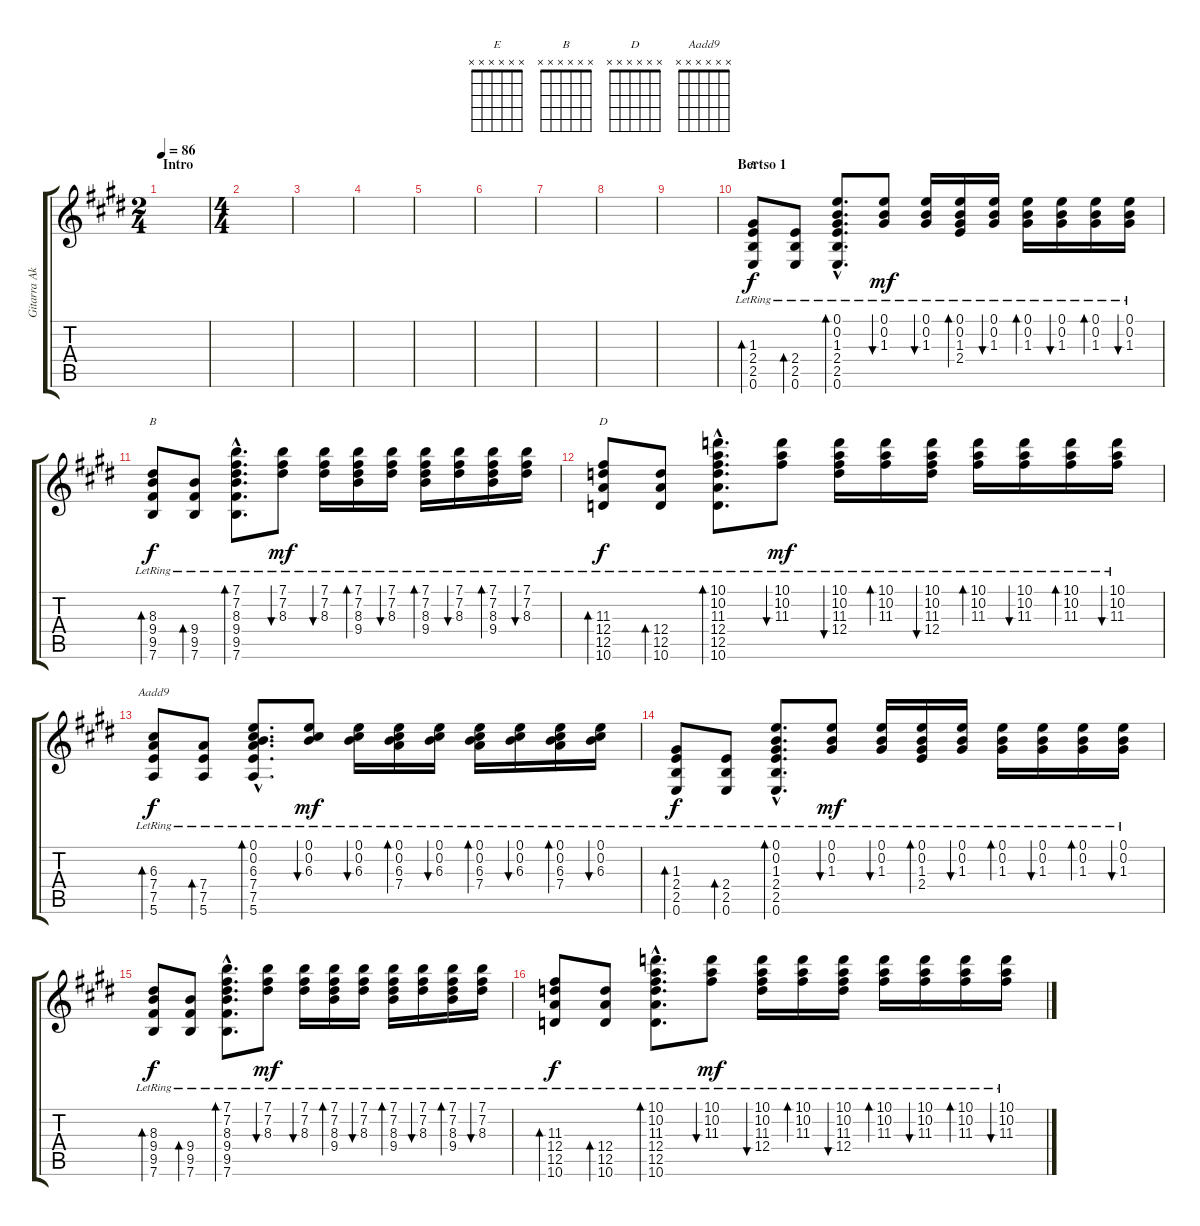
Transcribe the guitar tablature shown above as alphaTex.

\track ("Gitarra Akustikoa" "Gitarra Ak") {instrument acousticguitarsteel}
\staff {score tabs}
\tuning (E4 B3 G3 D3 A2 E2) {hide}
\chord ("E" x x x x x x)
\chord ("B" x x x x x x)
\chord ("D" x x x x x x)
\chord ("Aadd9" x x x x x x)
\ts (2 4)
\section ("" "Intro")
\tempo 86
\clef g2
\ks e
|
\ts (4 4)
|
|
|
|
|
|
|
|
\section ("" "Bertso 1")
(1.3{lr} 2.4{lr} 2.5{lr} 0.6{lr}).8{bd 60 ch "E"} (2.4{lr} 2.5{lr} 0.6{lr}).8{bd 60} (0.1{hac lr} 0.2{hac lr} 1.3{hac lr} 2.4{hac lr} 2.5{hac lr} 0.6{hac lr}).8{d bd 60} (0.1{lr} 0.2{lr} 1.3{lr}).8{bu 60 dy mf} (0.1{lr} 0.2{lr} 1.3{lr}).16{bu 60} (0.1{lr} 0.2{lr} 1.3{lr} 2.4{lr}).16{bd 60} (0.1{lr} 0.2{lr} 1.3{lr}).16{bu 60} (0.1{lr} 0.2{lr} 1.3{lr}).16{bd 60} (0.1{lr} 0.2{lr} 1.3{lr}).16{bu 60} (0.1{lr} 0.2{lr} 1.3{lr}).16{bd 60} (0.1{lr} 0.2{lr} 1.3{lr}).16{bu 60} |
(8.3{lr} 9.4{lr} 9.5{lr} 7.6{lr}).8{bd 60 ch "B" dy f} (9.4{lr} 9.5{lr} 7.6{lr}).8{bd 60} (7.1{hac lr} 7.2{hac lr} 8.3{hac lr} 9.4{hac lr} 9.5{hac lr} 7.6{hac lr}).8{d bd 60} (7.1{lr} 7.2{lr} 8.3{lr}).8{bu 60 dy mf} (7.1{lr} 7.2{lr} 8.3{lr}).16{bu 60} (7.1{lr} 7.2{lr} 8.3{lr} 9.4{lr}).16{bd 60} (7.1{lr} 7.2{lr} 8.3{lr}).16{bu 60} (7.1{lr} 7.2{lr} 8.3{lr} 9.4{lr}).16{bd 60} (7.1{lr} 7.2{lr} 8.3{lr}).16{bu 60} (7.1{lr} 7.2{lr} 8.3{lr} 9.4{lr}).16{bd 60} (7.1{lr} 7.2{lr} 8.3{lr}).16{bu 60} |
(11.3{lr} 12.4{lr} 12.5{lr} 10.6{lr}).8{bd 60 ch "D" dy f} (12.4{lr} 12.5{lr} 10.6{lr}).8{bd 60} (10.1{hac lr} 10.2{hac lr} 11.3{hac lr} 12.4{hac lr} 12.5{hac lr} 10.6{hac lr}).8{d bd 60} (10.1{lr} 10.2{lr} 11.3{lr}).8{bu 60 dy mf} (10.1{lr} 10.2{lr} 11.3{lr} 12.4{lr}).16{bu 60} (10.1{lr} 10.2{lr} 11.3{lr}).16{bd 60} (10.1{lr} 10.2{lr} 11.3{lr} 12.4{lr}).16{bu 60} (10.1{lr} 10.2{lr} 11.3{lr}).16{bd 60} (10.1{lr} 10.2{lr} 11.3{lr}).16{bu 60} (10.1{lr} 10.2{lr} 11.3{lr}).16{bd 60} (10.1{lr} 10.2{lr} 11.3{lr}).16{bu 60} |
(6.3{lr} 7.4{lr} 7.5{lr} 5.6{lr}).8{bd 60 ch "Aadd9" dy f} (7.4{lr} 7.5{lr} 5.6{lr}).8{bd 60} (0.1{hac lr} 0.2{hac lr} 6.3{hac lr} 7.4{hac lr} 7.5{hac lr} 5.6{hac lr}).8{d bd 60} (0.1{lr} 0.2{lr} 6.3{lr}).8{bu 60 dy mf} (0.1{lr} 0.2{lr} 6.3{lr}).16{bu 60} (0.1{lr} 0.2{lr} 6.3{lr} 7.4{lr}).16{bd 60} (0.1{lr} 0.2{lr} 6.3{lr}).16{bu 60} (0.1{lr} 0.2{lr} 6.3{lr} 7.4{lr}).16{bd 60} (0.1{lr} 0.2{lr} 6.3{lr}).16{bu 60} (0.1{lr} 0.2{lr} 6.3{lr} 7.4{lr}).16{bd 60} (0.1{lr} 0.2{lr} 6.3{lr}).16{bu 60} |
(1.3{lr} 2.4{lr} 2.5{lr} 0.6{lr}).8{bd 60 dy f} (2.4{lr} 2.5{lr} 0.6{lr}).8{bd 60} (0.1{hac lr} 0.2{hac lr} 1.3{hac lr} 2.4{hac lr} 2.5{hac lr} 0.6{hac lr}).8{d bd 60} (0.1{lr} 0.2{lr} 1.3{lr}).8{bu 60 dy mf} (0.1{lr} 0.2{lr} 1.3{lr}).16{bu 60} (0.1{lr} 0.2{lr} 1.3{lr} 2.4{lr}).16{bd 60} (0.1{lr} 0.2{lr} 1.3{lr}).16{bu 60} (0.1{lr} 0.2{lr} 1.3{lr}).16{bd 60} (0.1{lr} 0.2{lr} 1.3{lr}).16{bu 60} (0.1{lr} 0.2{lr} 1.3{lr}).16{bd 60} (0.1{lr} 0.2{lr} 1.3{lr}).16{bu 60} |
(8.3{lr} 9.4{lr} 9.5{lr} 7.6{lr}).8{bd 60 dy f} (9.4{lr} 9.5{lr} 7.6{lr}).8{bd 60} (7.1{hac lr} 7.2{hac lr} 8.3{hac lr} 9.4{hac lr} 9.5{hac lr} 7.6{hac lr}).8{d bd 60} (7.1{lr} 7.2{lr} 8.3{lr}).8{bu 60 dy mf} (7.1{lr} 7.2{lr} 8.3{lr}).16{bu 60} (7.1{lr} 7.2{lr} 8.3{lr} 9.4{lr}).16{bd 60} (7.1{lr} 7.2{lr} 8.3{lr}).16{bu 60} (7.1{lr} 7.2{lr} 8.3{lr} 9.4{lr}).16{bd 60} (7.1{lr} 7.2{lr} 8.3{lr}).16{bu 60} (7.1{lr} 7.2{lr} 8.3{lr} 9.4{lr}).16{bd 60} (7.1{lr} 7.2{lr} 8.3{lr}).16{bu 60} |
(11.3{lr} 12.4{lr} 12.5{lr} 10.6{lr}).8{bd 60 dy f} (12.4{lr} 12.5{lr} 10.6{lr}).8{bd 60} (10.1{hac lr} 10.2{hac lr} 11.3{hac lr} 12.4{hac lr} 12.5{hac lr} 10.6{hac lr}).8{d bd 60} (10.1{lr} 10.2{lr} 11.3{lr}).8{bu 60 dy mf} (10.1{lr} 10.2{lr} 11.3{lr} 12.4{lr}).16{bu 60} (10.1{lr} 10.2{lr} 11.3{lr}).16{bd 60} (10.1{lr} 10.2{lr} 11.3{lr} 12.4{lr}).16{bu 60} (10.1{lr} 10.2{lr} 11.3{lr}).16{bd 60} (10.1{lr} 10.2{lr} 11.3{lr}).16{bu 60} (10.1{lr} 10.2{lr} 11.3{lr}).16{bd 60} (10.1{lr} 10.2{lr} 11.3{lr}).16{bu 60}
